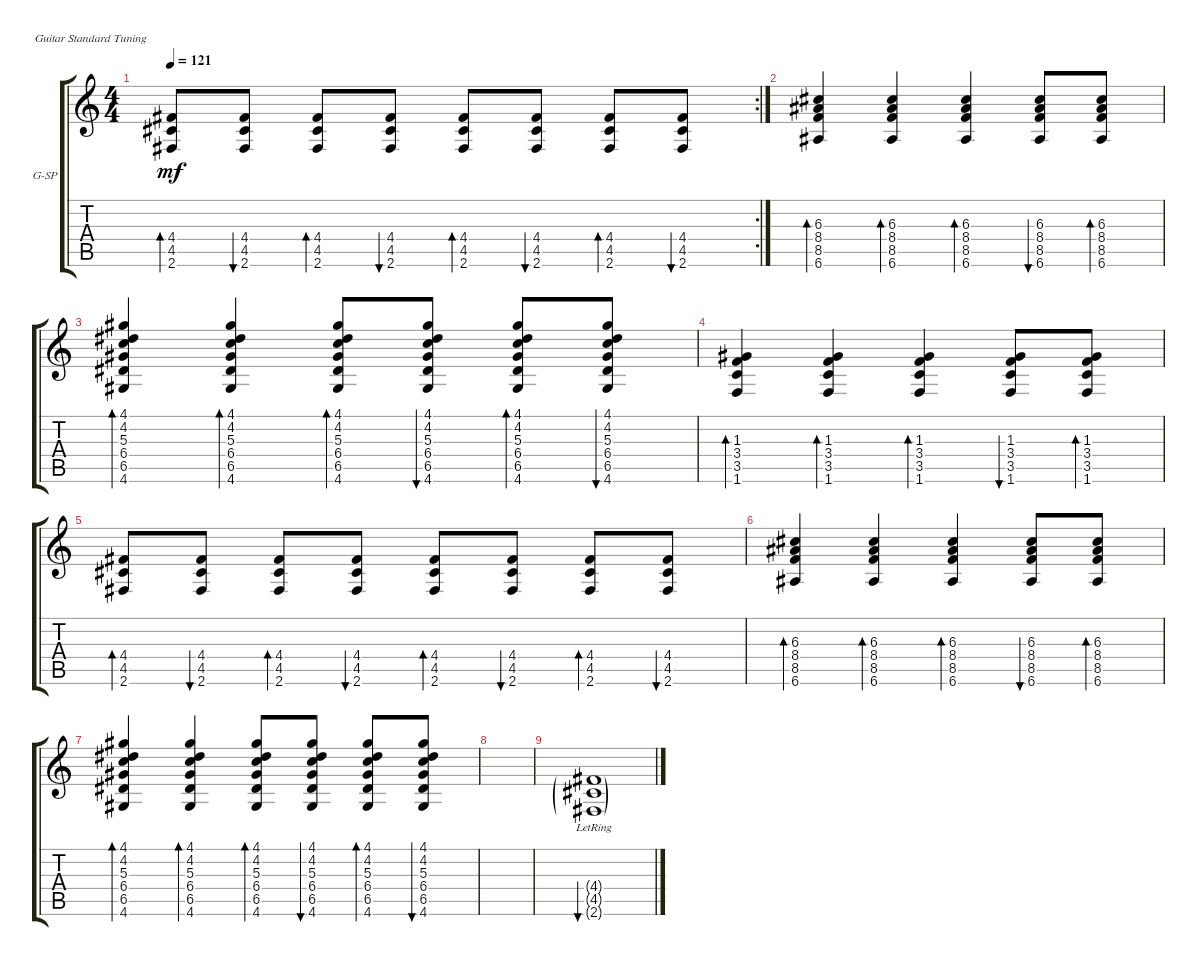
\defaultSystemsLayout 4
\bracketExtendMode groupsimilarinstruments
\firstSystemTrackNameOrientation horizontal
\otherSystemsTrackNameOrientation horizontal
\track ("Optional Strum" "G-SP") {mute instrument electricguitarclean}
\staff {score tabs}
\tuning (E4 B3 G3 D3 A2 E2)
\rc 2
\ts (4 4)
\tempo 121
\clef g2
\ks c
(2.6 4.5 4.4).8{bd 30 dy mf} (2.6 4.5 4.4).8{bu 30} (2.6 4.5 4.4).8{bd 30} (2.6 4.5 4.4).8{bu 30} (2.6 4.5 4.4).8{bd 30} (2.6 4.5 4.4).8{bu 30} (2.6 4.5 4.4).8{bd 30} (2.6 4.5 4.4).8{bu 30} |
(6.6 8.5 8.4 6.3).4{bd 30} (6.6 8.5 8.4 6.3).4{bd 30} (6.6 8.5 8.4 6.3).4{bd 30} (6.6 8.5 8.4 6.3).8{bu 119} (6.6 8.5 8.4 6.3).8{bd 30} |
(4.6 6.5 6.4 5.3 4.2 4.1).4{bd 30} (4.6 6.5 6.4 5.3 4.2 4.1).4{bd 30} (4.6 6.5 6.4 5.3 4.2 4.1).8{bd 30} (4.6 6.5 6.4 5.3 4.2 4.1).8{bu 30} (4.6 6.5 6.4 5.3 4.2 4.1).8{bd 30} (4.6 6.5 6.4 5.3 4.2 4.1).8{bu 30} |
(1.6 3.5 3.4 1.3).4{bd 30} (1.6 3.5 3.4 1.3).4{bd 30} (1.6 3.5 3.4 1.3).4{bd 30} (1.6 3.5 3.4 1.3).8{bu 119} (1.6 3.5 3.4 1.3).8{bd 30} |
(2.6 4.5 4.4).8{bd 30} (2.6 4.5 4.4).8{bu 30} (2.6 4.5 4.4).8{bd 30} (2.6 4.5 4.4).8{bu 30} (2.6 4.5 4.4).8{bd 30} (2.6 4.5 4.4).8{bu 30} (2.6 4.5 4.4).8{bd 30} (2.6 4.5 4.4).8{bu 30} |
(6.6 8.5 8.4 6.3).4{bd 30} (6.6 8.5 8.4 6.3).4{bd 30} (6.6 8.5 8.4 6.3).4{bd 30} (6.6 8.5 8.4 6.3).8{bu 119} (6.6 8.5 8.4 6.3).8{bd 30} |
(4.6 6.5 6.4 5.3 4.2 4.1).4{bd 30} (4.6 6.5 6.4 5.3 4.2 4.1).4{bd 30} (4.6 6.5 6.4 5.3 4.2 4.1).8{bd 30} (4.6 6.5 6.4 5.3 4.2 4.1).8{bu 30} (4.6 6.5 6.4 5.3 4.2 4.1).8{bd 30} (4.6 6.5 6.4 5.3 4.2 4.1).8{bu 30} |
|
(2.6{g} 4.5{g lr} 4.4{g}).1{bu 237}
